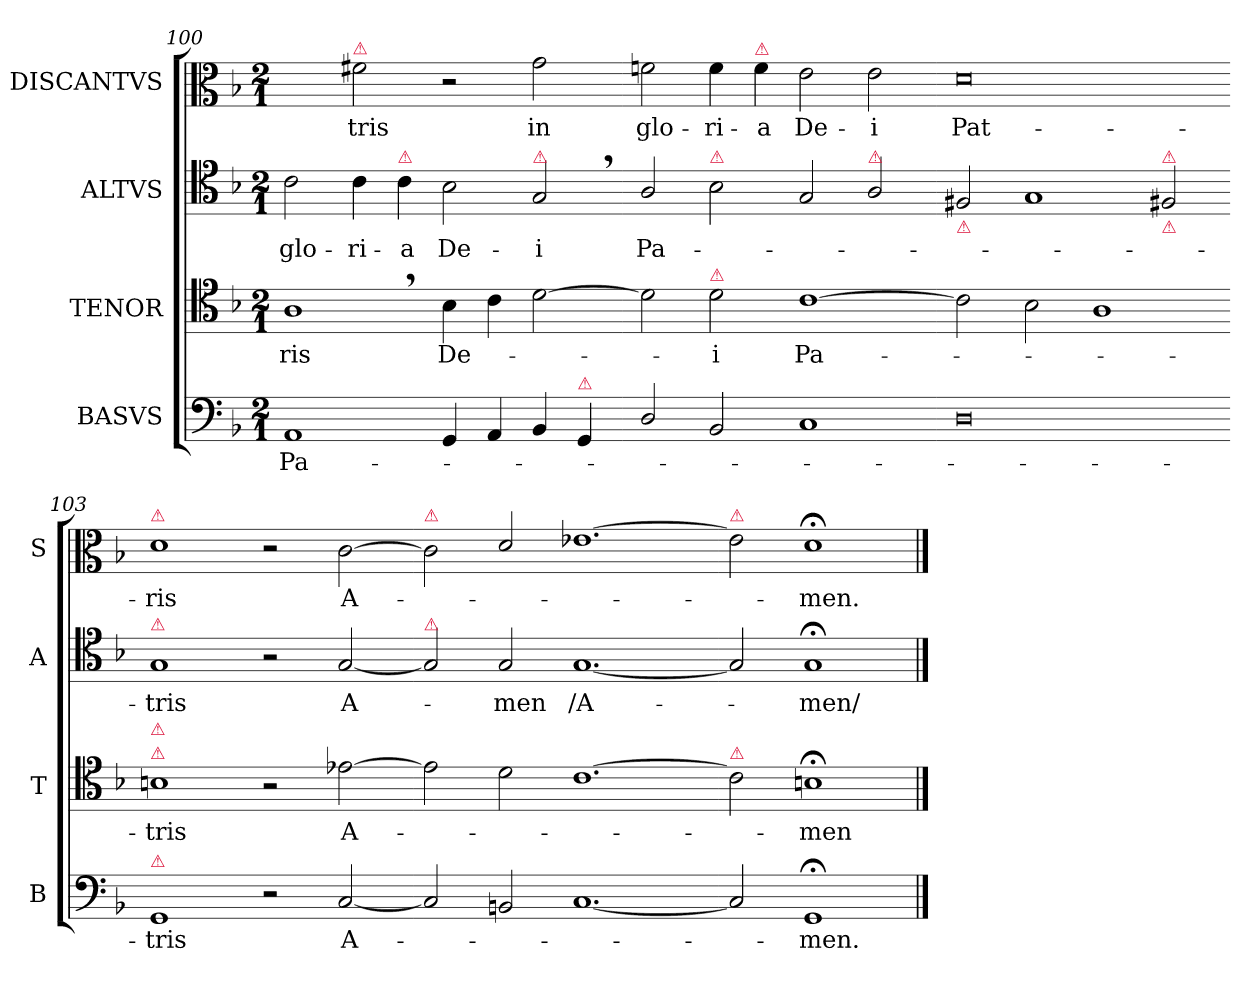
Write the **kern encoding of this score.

**kern	**text	**kern	**text	**kern	**text	**kern	**text
*part4	*part4	*part3	*part3	*part2	*part2	*part1	*part1
*staff4	*staff4	*staff3	*staff3	*staff2	*staff2	*staff1	*staff1
*I"BASVS	*	*I"TENOR	*	*I"ALTVS	*	*I"DISCANTVS	*
*I'B	*	*I'T	*	*I'A	*	*I'S	*
*clefF4	*	*clefC4	*	*clefC4	*	*clefC3	*
*k[b-]	*	*k[b-]	*	*k[b-]	*	*k[b-]	*
*F:	*	*F:	*	*F:	*	*F:	*
*M2/1	*	*M2/1	*	*M2/1	*	*M2/1	*
=100	=100	=100	=100	=100	=100	=100	=100
1AA	Pa-	1A,	-ris	2c\	glo-	2ryy	.
!	!	!	!	!	!	!LO:TX:a:color=crimson:t=⚠	!
.	.	.	.	4c\	-ri-	2f#X\	-tris
!	!	!	!	!LO:TX:a:color=crimson:t=⚠	!	!	!
.	.	.	.	4c\	-a	.	.
4GG/	.	4B-\	De-	2B-\	De-	2r	.
4AA/	.	4c\	.	.	.	.	.
!	!	!	!	!LO:TX:a:color=crimson:t=⚠	!	!	!
4BB-/	.	[2d\	.	2G,/	-i	2g\	in
!LO:TX:a:color=crimson:t=⚠	!	!	!	!	!	!	!
4GG/	.	.	.	.	.	.	.
=101-	=101-	=101-	=101-	=101-	=101-	=101-	=101-
2D/	.	2d\]	.	2A/	Pa-	2fn\	glo-
!	!	!	!	!LO:TX:a:color=crimson:t=⚠	!	!	!
!	!	!LO:TX:a:color=crimson:t=⚠	!	!	!	!	!
2BB-/	.	2d\	-i	2B-\	.	4f\	-ri-
!	!	!	!	!	!	!LO:TX:a:color=crimson:t=⚠	!
.	.	.	.	.	.	4f\	-a
1C	.	[1c	Pa-	2G/	.	2e\	De-
!	!	!	!	!LO:TX:a:color=crimson:t=⚠	!	!	!
.	.	.	.	2A/	.	2e\	-i
=102-	=102-	=102-	=102-	=102-	=102-	=102-	=102-
!	!	!	!	!LO:TX:b:color=crimson:t=⚠	!	!	!
0D	.	2c]	.	2F#X/	.	0d	Pat-
.	.	2B-\	.	1G	.	.	.
.	.	1A	.	.	.	.	.
!	!	!	!	!LO:TX:a:color=crimson:t=⚠	!	!	!
!	!	!	!	!LO:TX:b:color=crimson:t=⚠	!	!	!
.	.	.	.	2F#X/	.	.	.
=103-	=103-	=103-	=103-	=103-	=103-	=103-	=103-
!	!	!	!	!	!	!LO:TX:a:color=crimson:t=⚠	!
!	!	!	!	!LO:TX:a:color=crimson:t=⚠	!	!	!
!	!	!LO:TX:a:color=crimson:t=⚠	!	!	!	!	!
!	!	!LO:TX:a:color=crimson:t=⚠	!	!	!	!	!
!LO:TX:a:color=crimson:t=⚠	!	!	!	!	!	!	!
1GG	-tris	1Bn	-tris	1G	-tris	1d	-ris
2r	.	2r	.	2r	.	2r	.
[2C/	A-	[2e-X\	A-	[2G/	A-	[2c\	A-
=104-	=104-	=104-	=104-	=104-	=104-	=104-	=104-
!	!	!	!	!	!	!LO:TX:a:color=crimson:t=⚠	!
!	!	!	!	!LO:TX:a:color=crimson:t=⚠	!	!	!
2C/]	.	2e-\]	.	2G/]	.	2c\]	.
2BBn/	.	2d\	.	2G/	men	2d/	.
[1.C	.	[1.c	.	[1.G	/A-	[1.e-X	.
=105-	=105-	=105-	=105-	=105-	=105-	=105-	=105-
!	!	!	!	!	!	!LO:TX:a:color=crimson:t=⚠	!
!	!	!LO:TX:a:color=crimson:t=⚠	!	!	!	!	!
2C]	.	2c]	.	2G]	.	2e-]	.
1GG;<	-men.	1Bn;<	-men	1G;<	-men/	1d;<	-men.
==	==	==	==	==	==	==	==
*-	*-	*-	*-	*-	*-	*-	*-
